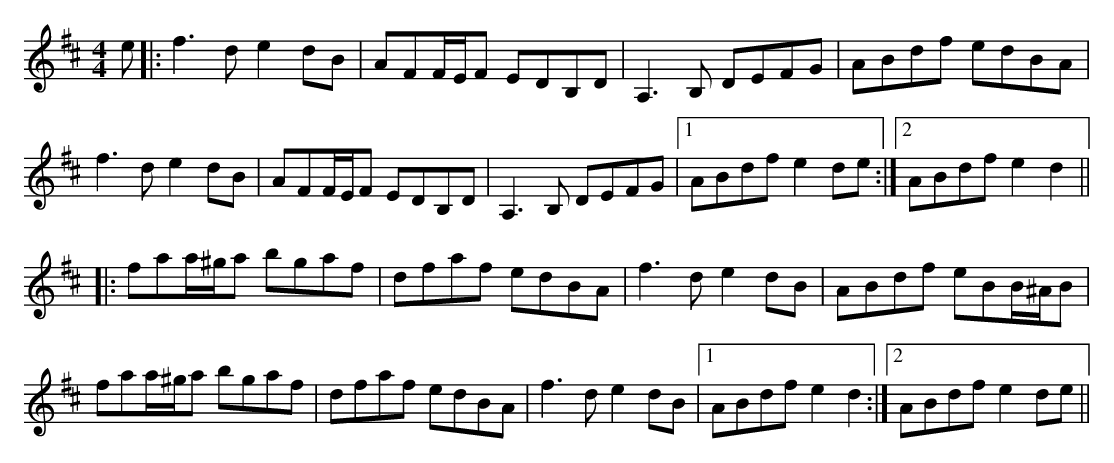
X:1
M:4/4
K:D
e|:f3d e2dB|AFF/E/F EDB,D|A,3B, DEFG|ABdf edBA|
f3d e2dB|AFF/E/F EDB,D|A,3B, DEFG|1 ABdf e2de:|2 ABdf e2d2||
|:faa/^g/a bgaf|dfaf edBA|f3d e2dB|ABdf eBB/^A/B|
faa/^g/a bgaf|dfaf edBA|f3d e2dB|1 ABdf e2d2:|2 ABdf e2de||
